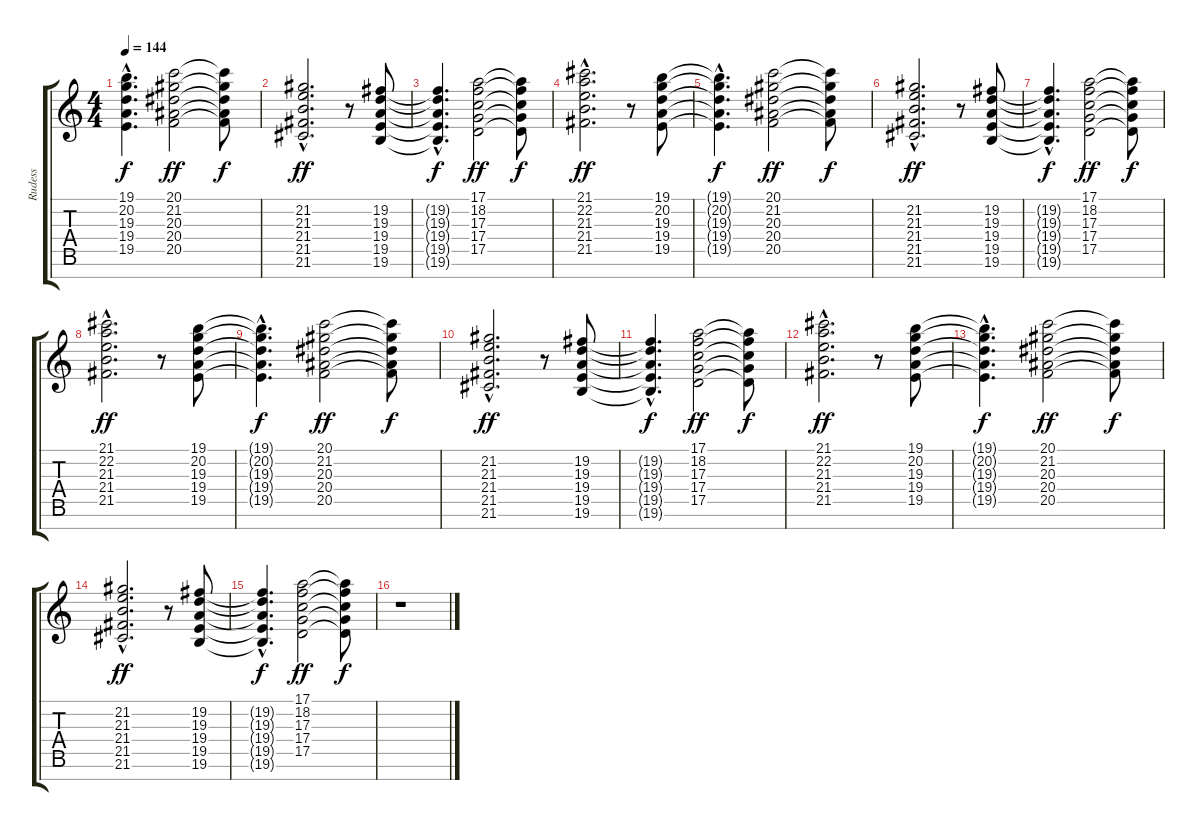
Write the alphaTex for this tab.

\track ("Rudess" "Rudess") {instrument lead2sawtooth}
\staff {score tabs}
\tuning (E4 B3 G3 D3 A2 E2 B1) {hide}
\ts (4 4)
\tempo 144
\clef g2
\ks c
(19.1{hac t} 20.2{hac t} 19.3{hac t} 19.4{hac t} 19.5{hac t}).4{d dy f} (20.1 21.2 20.3 20.4 20.5).2{dy ff} (20.1{t} 21.2{t} 20.3{t} 20.4{t} 20.5{t}).8{dy f} |
(21.2{hac} 21.3{hac} 21.4{hac} 21.5{hac} 21.6{hac}).2{d dy ff} r.8 (19.2 19.3 19.4 19.5 19.6).8 |
(19.2{hac t} 19.3{hac t} 19.4{hac t} 19.5{hac t} 19.6{hac t}).4{d dy f} (17.1 18.2 17.3 17.4 17.5).2{dy ff} (17.1{t} 18.2{t} 17.3{t} 17.4{t} 17.5{t}).8{dy f} |
(21.1{hac} 22.2{hac} 21.3{hac} 21.4{hac} 21.5{hac}).2{d dy ff volume 16 instrument brightacousticpiano} r.8 (19.1 20.2 19.3 19.4 19.5).8 |
(19.1{hac t} 20.2{hac t} 19.3{hac t} 19.4{hac t} 19.5{hac t}).4{d dy f} (20.1 21.2 20.3 20.4 20.5).2{dy ff} (20.1{t} 21.2{t} 20.3{t} 20.4{t} 20.5{t}).8{dy f} |
(21.2{hac} 21.3{hac} 21.4{hac} 21.5{hac} 21.6{hac}).2{d dy ff} r.8 (19.2 19.3 19.4 19.5 19.6).8 |
(19.2{hac t} 19.3{hac t} 19.4{hac t} 19.5{hac t} 19.6{hac t}).4{d dy f} (17.1 18.2 17.3 17.4 17.5).2{dy ff} (17.1{t} 18.2{t} 17.3{t} 17.4{t} 17.5{t}).8{dy f} |
(21.1{hac} 22.2{hac} 21.3{hac} 21.4{hac} 21.5{hac}).2{d dy ff volume 16 instrument brightacousticpiano} r.8 (19.1 20.2 19.3 19.4 19.5).8 |
(19.1{hac t} 20.2{hac t} 19.3{hac t} 19.4{hac t} 19.5{hac t}).4{d dy f} (20.1 21.2 20.3 20.4 20.5).2{dy ff} (20.1{t} 21.2{t} 20.3{t} 20.4{t} 20.5{t}).8{dy f} |
(21.2{hac} 21.3{hac} 21.4{hac} 21.5{hac} 21.6{hac}).2{d dy ff} r.8 (19.2 19.3 19.4 19.5 19.6).8 |
(19.2{hac t} 19.3{hac t} 19.4{hac t} 19.5{hac t} 19.6{hac t}).4{d dy f} (17.1 18.2 17.3 17.4 17.5).2{dy ff} (17.1{t} 18.2{t} 17.3{t} 17.4{t} 17.5{t}).8{dy f} |
(21.1{hac} 22.2{hac} 21.3{hac} 21.4{hac} 21.5{hac}).2{d dy ff volume 16 instrument brightacousticpiano} r.8 (19.1 20.2 19.3 19.4 19.5).8 |
(19.1{hac t} 20.2{hac t} 19.3{hac t} 19.4{hac t} 19.5{hac t}).4{d dy f} (20.1 21.2 20.3 20.4 20.5).2{dy ff} (20.1{t} 21.2{t} 20.3{t} 20.4{t} 20.5{t}).8{dy f} |
(21.2{hac} 21.3{hac} 21.4{hac} 21.5{hac} 21.6{hac}).2{d dy ff} r.8 (19.2 19.3 19.4 19.5 19.6).8 |
(19.2{hac t} 19.3{hac t} 19.4{hac t} 19.5{hac t} 19.6{hac t}).4{d dy f} (17.1 18.2 17.3 17.4 17.5).2{dy ff} (17.1{t} 18.2{t} 17.3{t} 17.4{t} 17.5{t}).8{dy f} |
r.1
